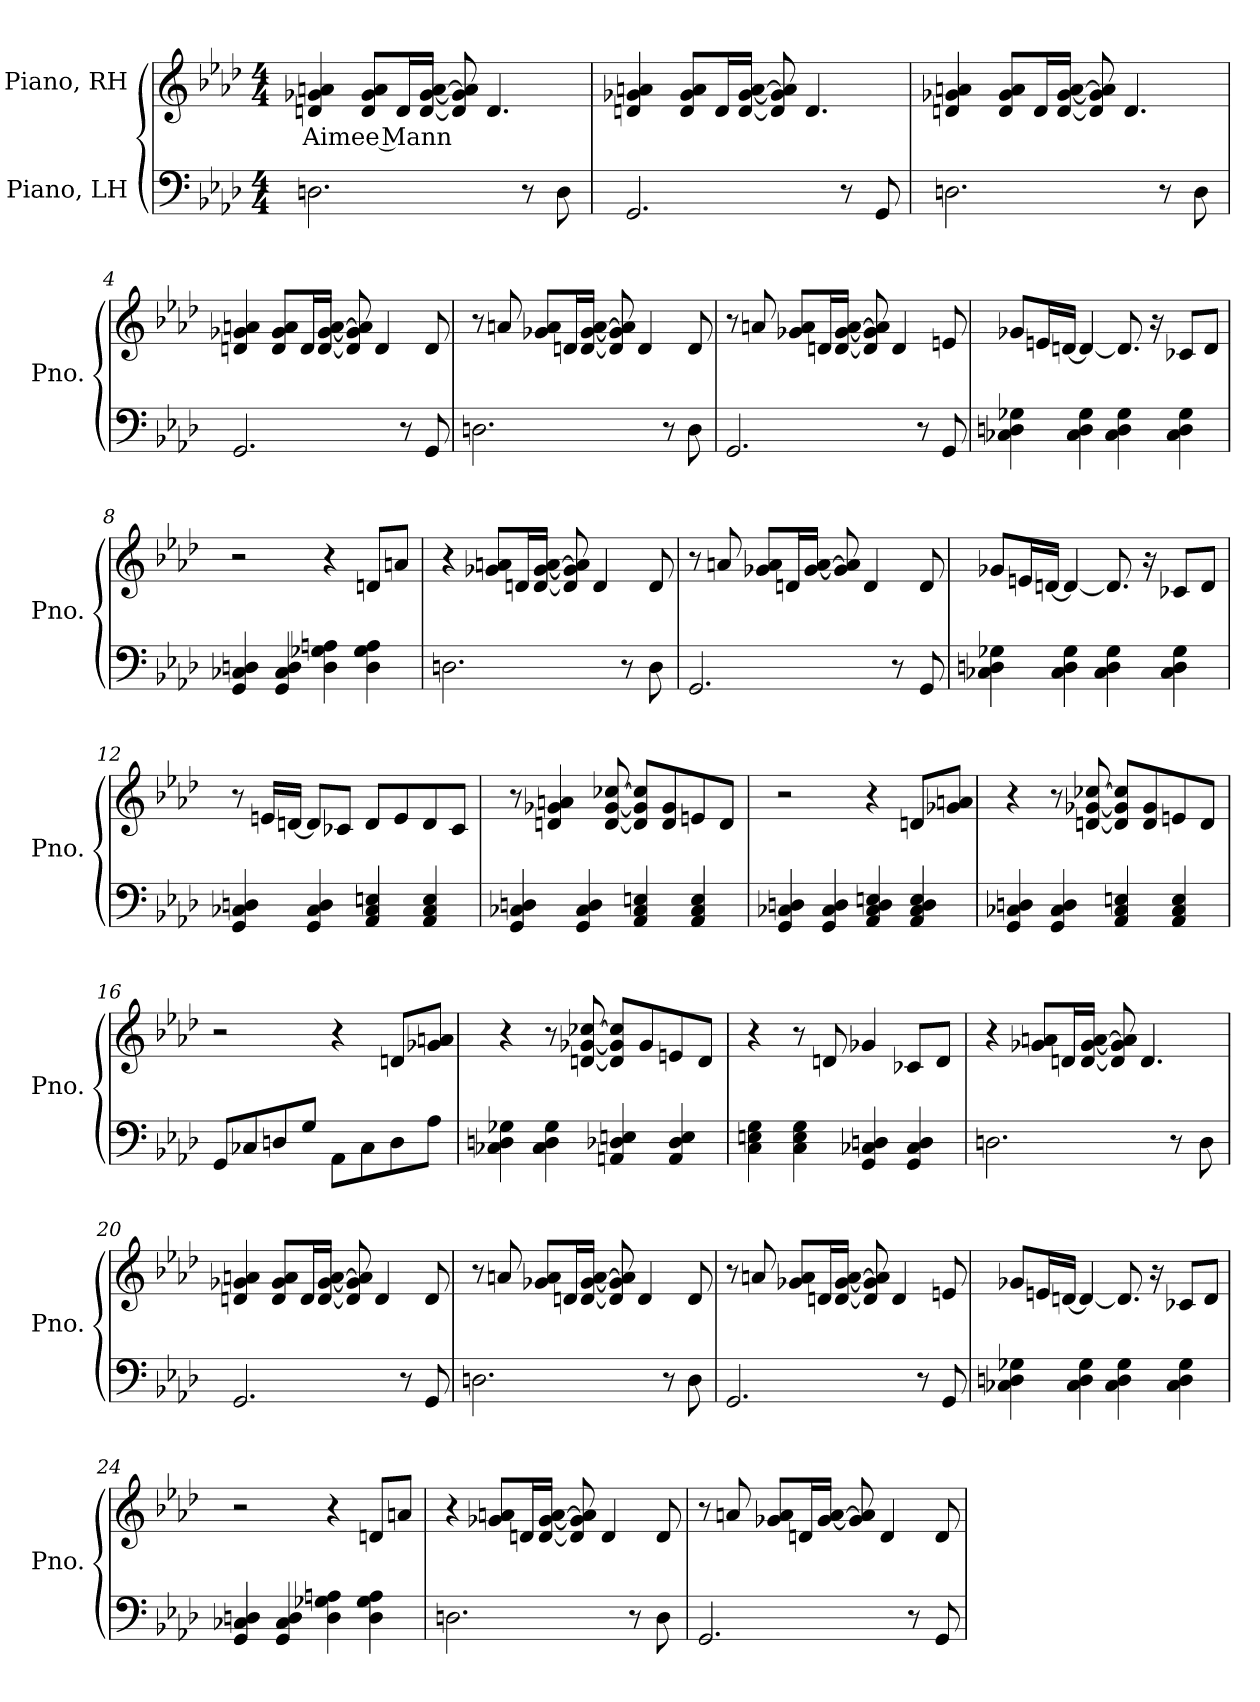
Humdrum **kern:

**kern	**kern	**text
*part2	*part1	*part1
*staff2	*staff1	*staff1
*I"Piano, LH	*I"Piano, RH	*
*I'Pno.	*I'Pno.	*
*clefF4	*clefG2	*
*k[b-e-a-d-]	*k[b-e-a-d-]	*
*M4/4	*M4/4	*
*MM65	*MM65	*
=1	=1	=1
!	!	!LO:LY:b
2.Dn\	4dn/ 4g-X/ 4an/	Aimee Mann
.	8d/ 8g-/ 8a/L	.
.	16d/L	.
.	[16d/ [16g-/ [16a/JJ	.
.	8d/] 8g-/] 8a/]	.
.	4.d/	.
8r	.	.
8D\	.	.
=2	=2	=2
2.GG/	4dn/ 4g-X/ 4an/	.
.	8d/ 8g-/ 8a/L	.
.	16d/L	.
.	[16d/ [16g-/ [16a/JJ	.
.	8d/] 8g-/] 8a/]	.
.	4.d/	.
8r	.	.
8GG/	.	.
=3	=3	=3
2.Dn\	4dn/ 4g-X/ 4an/	.
.	8d/ 8g-/ 8a/L	.
.	16d/L	.
.	[16d/ [16g-/ [16a/JJ	.
.	8d/] 8g-/] 8a/]	.
.	4.d/	.
8r	.	.
8D\	.	.
!!LO:LB:g=z
=4	=4	=4
2.GG/	4dn/ 4g-X/ 4an/	.
.	8d/ 8g-/ 8a/L	.
.	16d/L	.
.	[16d/ [16g-/ [16a/JJ	.
.	8d/] 8g-/] 8a/]	.
.	4d/	.
8r	.	.
8GG/	8d/	.
=5	=5	=5
2.Dn\	8r	.
.	8an/	.
.	8g-X/ 8a/L	.
.	16dn/L	.
.	[16d/ [16g-/ [16a/JJ	.
.	8d/] 8g-/] 8a/]	.
.	4d/	.
8r	.	.
8D\	8d/	.
=6	=6	=6
2.GG/	8r	.
.	8an/	.
.	8g-X/ 8a/L	.
.	16dn/L	.
.	[16d/ [16g-/ [16a/JJ	.
.	8d/] 8g-/] 8a/]	.
.	4d/	.
8r	.	.
8GG/	8en/	.
!!LO:LB:g=z
=7	=7	=7
4C-X\ 4Dn\ 4G-X\	8g-X/L	.
.	16en/L	.
.	[16dn/JJ	.
4C-\ 4D\ 4G-\	4d/_	.
4C-\ 4D\ 4G-\	8.d/]	.
.	16r	.
4C-\ 4D\ 4G-\	8c-X/L	.
.	8d/J	.
=8	=8	=8
4GG/ 4C-X/ 4Dn/	2r	.
4GG/ 4C-/ 4D/	.	.
4D\ 4G-X\ 4An\	4r	.
4D\ 4G-\ 4A\	8dn/L	.
.	8an/J	.
=9	=9	=9
2.Dn\	4r	.
.	8g-X/ 8an/L	.
.	16dn/L	.
.	[16d/ [16g-/ [16a/JJ	.
.	8d/] 8g-/] 8a/]	.
.	4d/	.
8r	.	.
8D\	8d/	.
!!LO:LB:g=z
=10	=10	=10
2.GG/	8r	.
.	8an/	.
.	8g-X/ 8a/L	.
.	16dn/L	.
.	[16g-/ [16a/JJ	.
.	8g-/] 8a/]	.
.	4d/	.
8r	.	.
8GG/	8d/	.
=11	=11	=11
4C-X\ 4Dn\ 4G-X\	8g-X/L	.
.	16en/L	.
.	[16dn/JJ	.
4C-\ 4D\ 4G-\	4d/_	.
4C-\ 4D\ 4G-\	8.d/]	.
.	16r	.
4C-\ 4D\ 4G-\	8c-X/L	.
.	8d/J	.
=12	=12	=12
4GG/ 4C-X/ 4Dn/	8r	.
.	16en/LL	.
.	[16dn/JJ	.
4GG/ 4C-/ 4D/	8d/L]	.
.	8c-X/J	.
4AA-/ 4C-/ 4En/	8d/L	.
.	8e/	.
4AA-/ 4C-/ 4E/	8d/	.
.	8c-/J	.
!!LO:LB:g=z
=13	=13	=13
4GG/ 4C-X/ 4Dn/	8r	.
.	4dn/ 4g-X/ 4an/	.
4GG/ 4C-/ 4D/	.	.
.	[8d/ [8g-/ [8cc-X/	.
4AA-/ 4C-/ 4En/	8d/] 8g-/] 8cc-/]L	.
.	8d/ 8g-/	.
4AA-/ 4C-/ 4E/	8en/	.
.	8d/J	.
=14	=14	=14
4GG/ 4C-X/ 4Dn/	2r	.
4GG/ 4C-/ 4D/	.	.
4AA-/ 4C-/ 4D/ 4En/	4r	.
4AA-/ 4C-/ 4D/ 4E/	8dn/L	.
.	8g-X/ 8an/J	.
=15	=15	=15
4GG/ 4C-X/ 4Dn/	4r	.
4GG/ 4C-/ 4D/	8r	.
.	[8dn/ [8g-X/ [8cc-X/	.
4AA-/ 4C-/ 4En/	8d/] 8g-/] 8cc-/]L	.
.	8d/ 8g-/	.
4AA-/ 4C-/ 4E/	8en/	.
.	8d/J	.
!!LO:LB:g=z
=16	=16	=16
8GG/L	2r	.
8C-X/	.	.
8Dn/	.	.
8G/J	.	.
8AA-\L	4r	.
8C-\	.	.
8D\	8dn/L	.
8A-\J	8g-X/ 8an/J	.
=17	=17	=17
4C-X\ 4Dn\ 4G-X\	4r	.
4C-\ 4D\ 4G-\	8r	.
.	[8dn/ [8g-X/ [8cc-X/	.
4AAn/ 4D-X/ 4En/	8d/] 8g-/] 8cc-/]L	.
.	8g-/	.
4AA/ 4D-/ 4E/	8en/	.
.	8d/J	.
=18	=18	=18
4C\ 4En\ 4G\	4r	.
4C\ 4E\ 4G\	8r	.
.	8dn/	.
4GG/ 4C-X/ 4Dn/	4g-X/	.
4GG/ 4C-/ 4D/	8c-X/L	.
.	8d/J	.
!!LO:PB:g=z
=19	=19	=19
2.Dn\	4r	.
.	8g-X/ 8an/L	.
.	16dn/L	.
.	[16d/ [16g-/ [16a/JJ	.
.	8d/] 8g-/] 8a/]	.
.	4.d/	.
8r	.	.
8D\	.	.
=20	=20	=20
2.GG/	4dn/ 4g-X/ 4an/	.
.	8d/ 8g-/ 8a/L	.
.	16d/L	.
.	[16d/ [16g-/ [16a/JJ	.
.	8d/] 8g-/] 8a/]	.
.	4d/	.
8r	.	.
8GG/	8d/	.
=21	=21	=21
2.Dn\	8r	.
.	8an/	.
.	8g-X/ 8a/L	.
.	16dn/L	.
.	[16d/ [16g-/ [16a/JJ	.
.	8d/] 8g-/] 8a/]	.
.	4d/	.
8r	.	.
8D\	8d/	.
!!LO:LB:g=z
=22	=22	=22
2.GG/	8r	.
.	8an/	.
.	8g-X/ 8a/L	.
.	16dn/L	.
.	[16d/ [16g-/ [16a/JJ	.
.	8d/] 8g-/] 8a/]	.
.	4d/	.
8r	.	.
8GG/	8en/	.
=23	=23	=23
4C-X\ 4Dn\ 4G-X\	8g-X/L	.
.	16en/L	.
.	[16dn/JJ	.
4C-\ 4D\ 4G-\	4d/_	.
4C-\ 4D\ 4G-\	8.d/]	.
.	16r	.
4C-\ 4D\ 4G-\	8c-X/L	.
.	8d/J	.
=24	=24	=24
4GG/ 4C-X/ 4Dn/	2r	.
4GG/ 4C-/ 4D/	.	.
4D\ 4G-X\ 4An\	4r	.
4D\ 4G-\ 4A\	8dn/L	.
.	8an/J	.
!!LO:LB:g=z
=25	=25	=25
2.Dn\	4r	.
.	8g-X/ 8an/L	.
.	16dn/L	.
.	[16d/ [16g-/ [16a/JJ	.
.	8d/] 8g-/] 8a/]	.
.	4d/	.
8r	.	.
8D\	8d/	.
=26	=26	=26
2.GG/	8r	.
.	8an/	.
.	8g-X/ 8a/L	.
.	16dn/L	.
.	[16g-/ [16a/JJ	.
.	8g-/] 8a/]	.
.	4d/	.
8r	.	.
8GG/	8d/	.
=	=	=
*-	*-	*-
